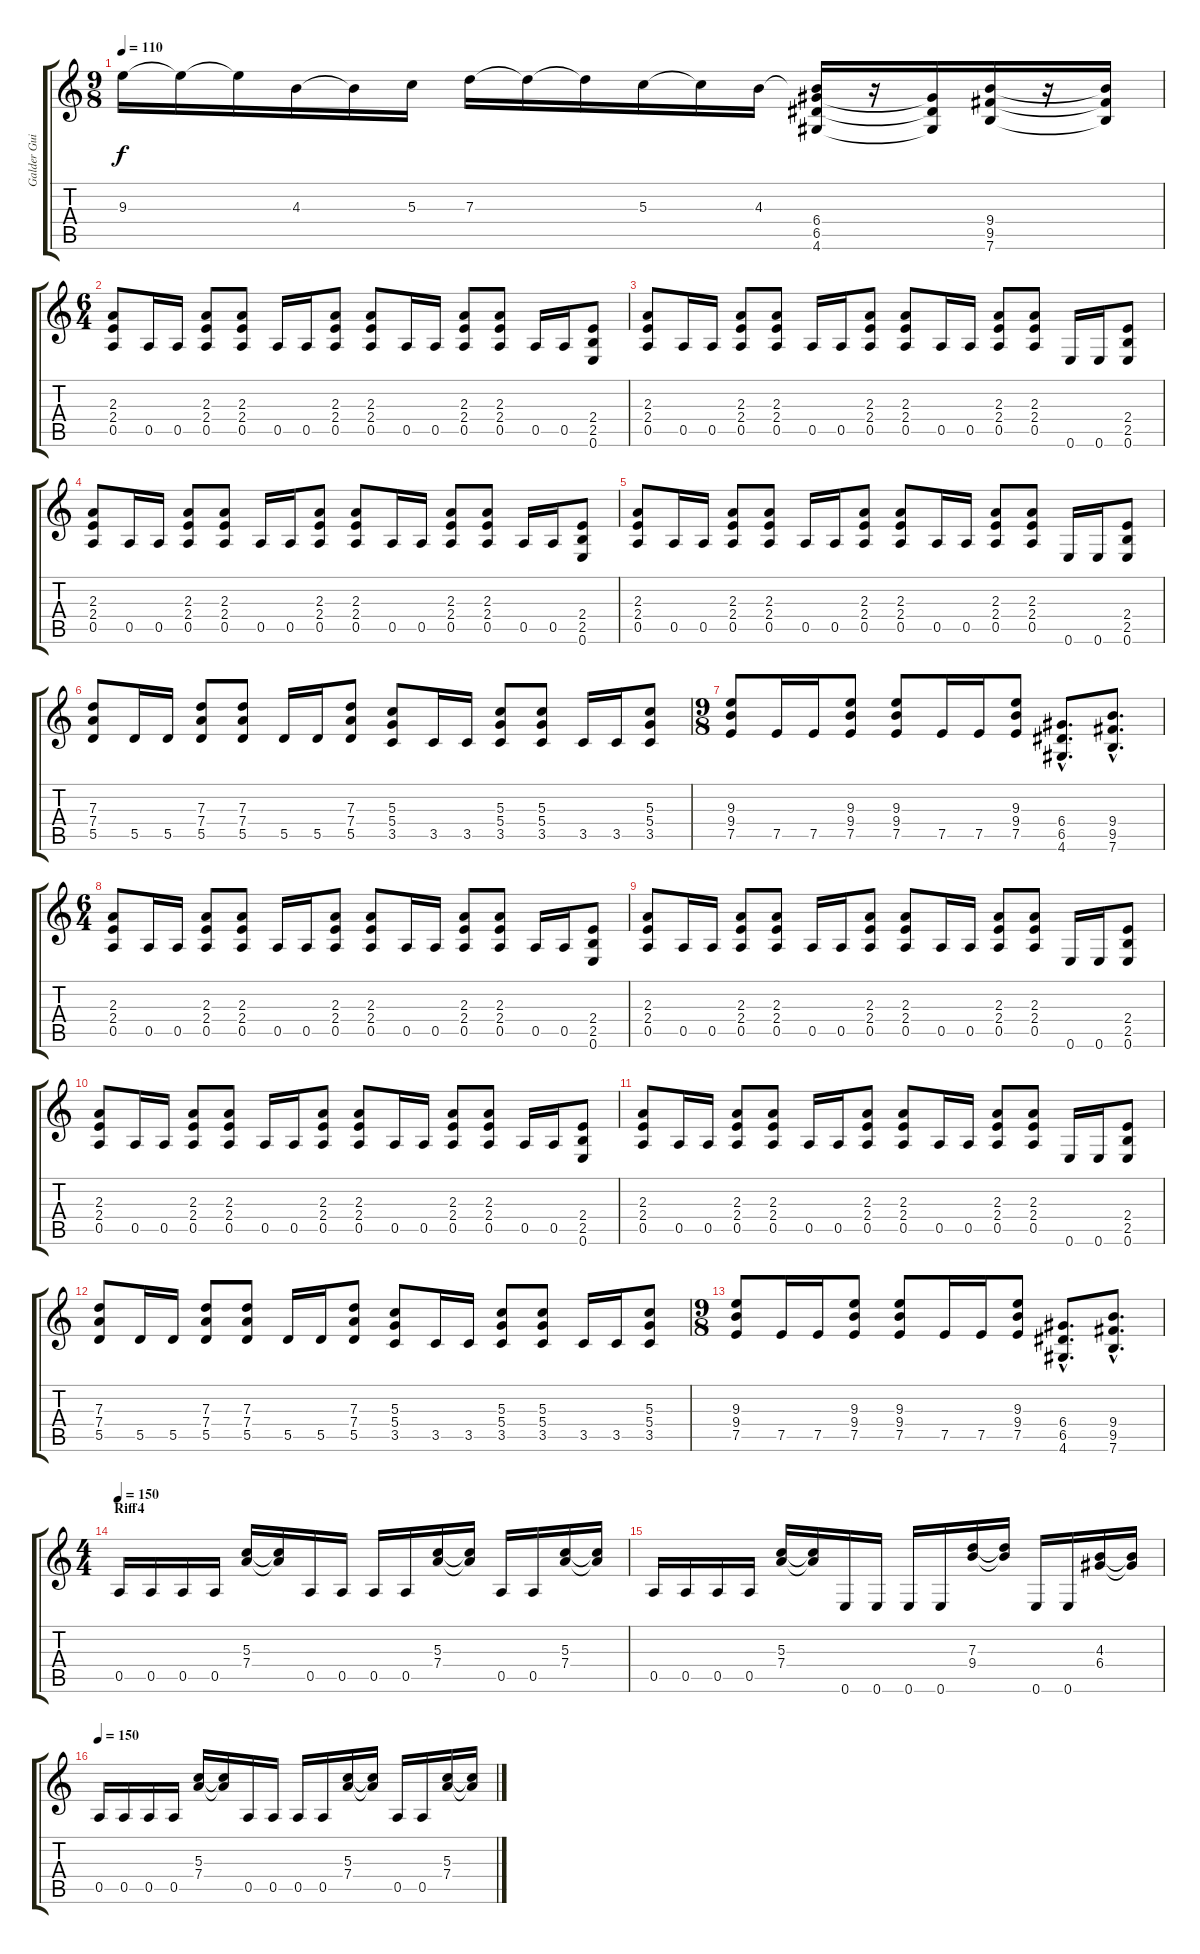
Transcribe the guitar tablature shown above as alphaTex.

\track ("Galder Guitar 1" "Galder Gui") {instrument distortionguitar}
\staff {score tabs}
\tuning (E4 B3 G3 D3 A2 E2) {hide}
\ts (9 8)
\tempo 110
\clef g2
\ks c
9.3.16{dy f} 9.3{t}.16 9.3{t}.16 4.3.16 4.3{t}.16 5.3.16 7.3.16 7.3{t}.16 7.3{t}.16 5.3.16 5.3{t}.16 4.3.16 (4.3{t} 6.4 6.5 4.6).16 r.16 (6.4{t} 6.5{t} 4.6{t}).16 (9.4 9.5 7.6).16 r.16 (9.4{t} 9.5{t} 7.6{t}).16 |
\ts (6 4)
(2.3 2.4 0.5).8 0.5.16 0.5.16 (2.3 2.4 0.5).8 (2.3 2.4 0.5).8 0.5.16 0.5.16 (2.3 2.4 0.5).8 (2.3 2.4 0.5).8 0.5.16 0.5.16 (2.3 2.4 0.5).8 (2.3 2.4 0.5).8 0.5.16 0.5.16 (2.4 2.5 0.6).8 |
(2.3 2.4 0.5).8 0.5.16 0.5.16 (2.3 2.4 0.5).8 (2.3 2.4 0.5).8 0.5.16 0.5.16 (2.3 2.4 0.5).8 (2.3 2.4 0.5).8 0.5.16 0.5.16 (2.3 2.4 0.5).8 (2.3 2.4 0.5).8 0.6.16 0.6.16 (2.4 2.5 0.6).8 |
(2.3 2.4 0.5).8 0.5.16 0.5.16 (2.3 2.4 0.5).8 (2.3 2.4 0.5).8 0.5.16 0.5.16 (2.3 2.4 0.5).8 (2.3 2.4 0.5).8 0.5.16 0.5.16 (2.3 2.4 0.5).8 (2.3 2.4 0.5).8 0.5.16 0.5.16 (2.4 2.5 0.6).8 |
(2.3 2.4 0.5).8 0.5.16 0.5.16 (2.3 2.4 0.5).8 (2.3 2.4 0.5).8 0.5.16 0.5.16 (2.3 2.4 0.5).8 (2.3 2.4 0.5).8 0.5.16 0.5.16 (2.3 2.4 0.5).8 (2.3 2.4 0.5).8 0.6.16 0.6.16 (2.4 2.5 0.6).8 |
(7.3 7.4 5.5).8 5.5.16 5.5.16 (7.3 7.4 5.5).8 (7.3 7.4 5.5).8 5.5.16 5.5.16 (7.3 7.4 5.5).8 (5.3 5.4 3.5).8 3.5.16 3.5.16 (5.3 5.4 3.5).8 (5.3 5.4 3.5).8 3.5.16 3.5.16 (5.3 5.4 3.5).8 |
\ts (9 8)
(9.3 9.4 7.5).8 7.5.16 7.5.16 (9.3 9.4 7.5).8 (9.3 9.4 7.5).8 7.5.16 7.5.16 (9.3 9.4 7.5).8 (6.4{hac} 6.5{hac} 4.6{hac}).8{d} (9.4{hac} 9.5{hac} 7.6{hac}).8{d} |
\ts (6 4)
(2.3 2.4 0.5).8 0.5.16 0.5.16 (2.3 2.4 0.5).8 (2.3 2.4 0.5).8 0.5.16 0.5.16 (2.3 2.4 0.5).8 (2.3 2.4 0.5).8 0.5.16 0.5.16 (2.3 2.4 0.5).8 (2.3 2.4 0.5).8 0.5.16 0.5.16 (2.4 2.5 0.6).8 |
(2.3 2.4 0.5).8 0.5.16 0.5.16 (2.3 2.4 0.5).8 (2.3 2.4 0.5).8 0.5.16 0.5.16 (2.3 2.4 0.5).8 (2.3 2.4 0.5).8 0.5.16 0.5.16 (2.3 2.4 0.5).8 (2.3 2.4 0.5).8 0.6.16 0.6.16 (2.4 2.5 0.6).8 |
(2.3 2.4 0.5).8 0.5.16 0.5.16 (2.3 2.4 0.5).8 (2.3 2.4 0.5).8 0.5.16 0.5.16 (2.3 2.4 0.5).8 (2.3 2.4 0.5).8 0.5.16 0.5.16 (2.3 2.4 0.5).8 (2.3 2.4 0.5).8 0.5.16 0.5.16 (2.4 2.5 0.6).8 |
(2.3 2.4 0.5).8 0.5.16 0.5.16 (2.3 2.4 0.5).8 (2.3 2.4 0.5).8 0.5.16 0.5.16 (2.3 2.4 0.5).8 (2.3 2.4 0.5).8 0.5.16 0.5.16 (2.3 2.4 0.5).8 (2.3 2.4 0.5).8 0.6.16 0.6.16 (2.4 2.5 0.6).8 |
(7.3 7.4 5.5).8 5.5.16 5.5.16 (7.3 7.4 5.5).8 (7.3 7.4 5.5).8 5.5.16 5.5.16 (7.3 7.4 5.5).8 (5.3 5.4 3.5).8 3.5.16 3.5.16 (5.3 5.4 3.5).8 (5.3 5.4 3.5).8 3.5.16 3.5.16 (5.3 5.4 3.5).8 |
\ts (9 8)
(9.3 9.4 7.5).8 7.5.16 7.5.16 (9.3 9.4 7.5).8 (9.3 9.4 7.5).8 7.5.16 7.5.16 (9.3 9.4 7.5).8 (6.4{hac} 6.5{hac} 4.6{hac}).8{d} (9.4{hac} 9.5{hac} 7.6{hac}).8{d} |
\ts (4 4)
\section ("" "Riff4")
\tempo 150
0.5.16 0.5.16 0.5.16 0.5.16 (5.3 7.4).16 (5.3{t} 7.4{t}).16 0.5.16 0.5.16 0.5.16 0.5.16 (5.3 7.4).16 (5.3{t} 7.4{t}).16 0.5.16 0.5.16 (5.3 7.4).16 (5.3{t} 7.4{t}).16 |
0.5.16 0.5.16 0.5.16 0.5.16 (5.3 7.4).16 (5.3{t} 7.4{t}).16 0.6.16 0.6.16 0.6.16 0.6.16 (7.3 9.4).16 (7.3{t} 9.4{t}).16 0.6.16 0.6.16 (4.3 6.4).16 (4.3{t} 6.4{t}).16 |
\tempo 150
0.5.16 0.5.16 0.5.16 0.5.16 (5.3 7.4).16 (5.3{t} 7.4{t}).16 0.5.16 0.5.16 0.5.16 0.5.16 (5.3 7.4).16 (5.3{t} 7.4{t}).16 0.5.16 0.5.16 (5.3 7.4).16 (5.3{t} 7.4{t}).16
